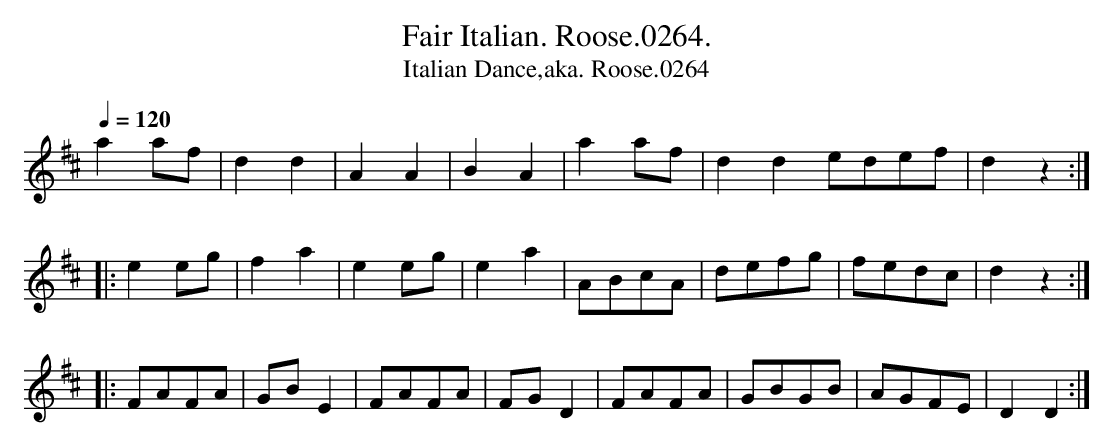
X:1
T:Fair Italian. Roose.0264.
T:Italian Dance,aka. Roose.0264
L:1/8
Q:1/4=120
K:D clef=treble
a2af|d2d2|A2A2|B2A2|a2af|d2d2edef|d2z2:|
|:e2eg|f2a2|e2eg|e2a2|ABcA|defg|fedc|d2z2:|
|:FAFA|GBE2|FAFA|FGD2|FAFA|GBGB|AGFE|D2D2:|
